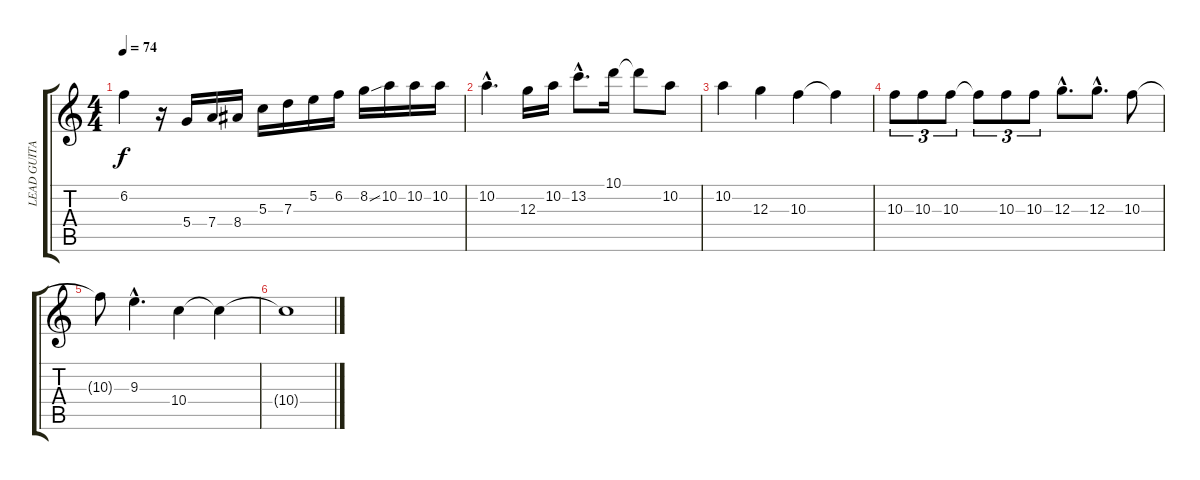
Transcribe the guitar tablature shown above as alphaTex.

\track ("LEAD GUITAR" "LEAD GUITA") {instrument overdrivenguitar}
\staff {score tabs}
\tuning (E4 B3 G3 D3 A2 E2) {hide}
\ts (4 4)
\tempo 74
\clef g2
\ks c
6.2.4{dy f} r.16 5.4.16 7.4.16 8.4.16 5.3.16 7.3.16 5.2.16 6.2.16 8.2{ss}.16 10.2.16 10.2.16 10.2.16 |
10.2{hac}.4{d} 12.3.16 10.2.16 13.2{hac}.8{d} 10.1.16 10.1{t}.8 10.2.8 |
10.2.4 12.3.4 10.3.4 10.3{t}.4 |
10.3.8{tu (3 2)} 10.3.8{tu (3 2)} 10.3.8{tu (3 2)} 10.3{t}.8{tu (3 2)} 10.3.8{tu (3 2)} 10.3.8{tu (3 2)} 12.3{hac}.8{d} 12.3{hac}.8{d} 10.3.8 |
10.3{t}.8 9.3{hac}.4{d} 10.4.4 10.4{t}.4 |
10.4{t}.1
